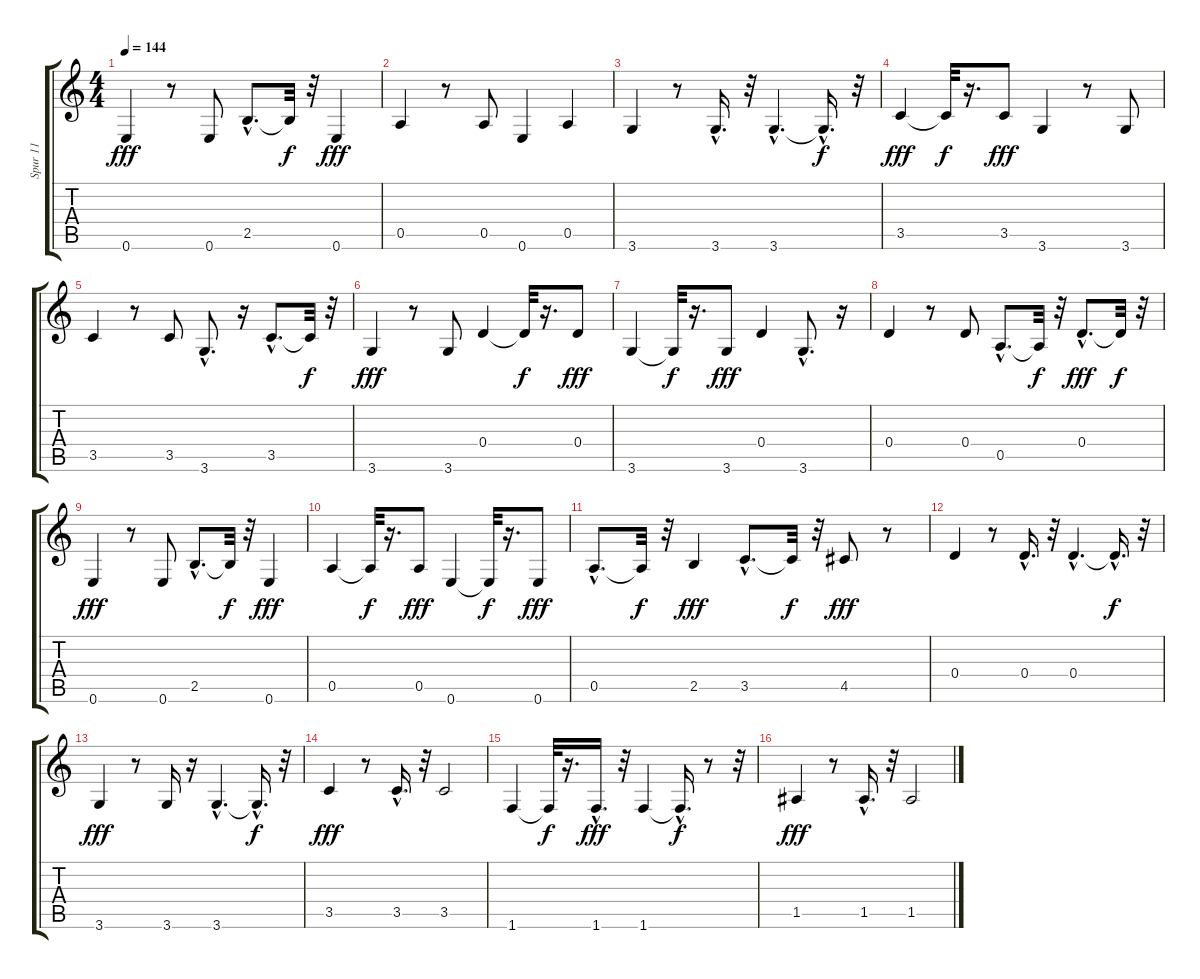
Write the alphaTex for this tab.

\track ("Spur 11" "Spur 11") {instrument electricbassfinger}
\staff {score tabs}
\tuning (E4 B3 G3 D3 A2 E2) {hide}
\ts (4 4)
\tempo 144
\clef g2
\ks c
0.6.4{dy fff} r.8 0.6.8 2.5{hac}.8{d} 2.5{t}.32{dy f} r.32 0.6.4{dy fff} |
0.5.4 r.8 0.5.8 0.6.4 0.5.4 |
3.6.4 r.8 3.6{hac}.16{d} r.32 3.6{hac}.4{d} 3.6{hac t}.16{d dy f} r.32 |
3.5.4{dy fff} 3.5{t}.32{dy f} r.16{d} 3.5.8{dy fff} 3.6.4 r.8 3.6.8 |
3.5.4 r.8 3.5.8 3.6{hac}.8{d} r.16 3.5{hac}.8{d} 3.5{t}.32{dy f} r.32 |
3.6.4{dy fff} r.8 3.6.8 0.4.4 0.4{t}.32{dy f} r.16{d} 0.4.8{dy fff} |
3.6.4 3.6{t}.32{dy f} r.16{d} 3.6.8{dy fff} 0.4.4 3.6{hac}.8{d} r.16 |
0.4.4 r.8 0.4.8 0.5{hac}.8{d} 0.5{t}.32{dy f} r.32 0.4{hac}.8{d dy fff} 0.4{t}.32{dy f} r.32 |
0.6.4{dy fff} r.8 0.6.8 2.5{hac}.8{d} 2.5{t}.32{dy f} r.32 0.6.4{dy fff} |
0.5.4 0.5{t}.32{dy f} r.16{d} 0.5.8{dy fff} 0.6.4 0.6{t}.32{dy f} r.16{d} 0.6.8{dy fff} |
0.5{hac}.8{d} 0.5{t}.32{dy f} r.32 2.5.4{dy fff} 3.5{hac}.8{d} 3.5{t}.32{dy f} r.32 4.5.8{dy fff} r.8 |
0.4.4 r.8 0.4{hac}.16{d} r.32 0.4{hac}.4{d} 0.4{hac t}.16{d dy f} r.32 |
3.6.4{dy fff} r.8 3.6.16 r.16 3.6{hac}.4{d} 3.6{hac t}.16{d dy f} r.32 |
3.5.4{dy fff} r.8 3.5{hac}.16{d} r.32 3.5.2 |
1.6.4 1.6{t}.32{dy f} r.16{d} 1.6{hac}.16{d dy fff} r.32 1.6.4 1.6{hac t}.16{d dy f} r.8 r.32 |
1.5.4{dy fff} r.8 1.5{hac}.16{d} r.32 1.5.2
